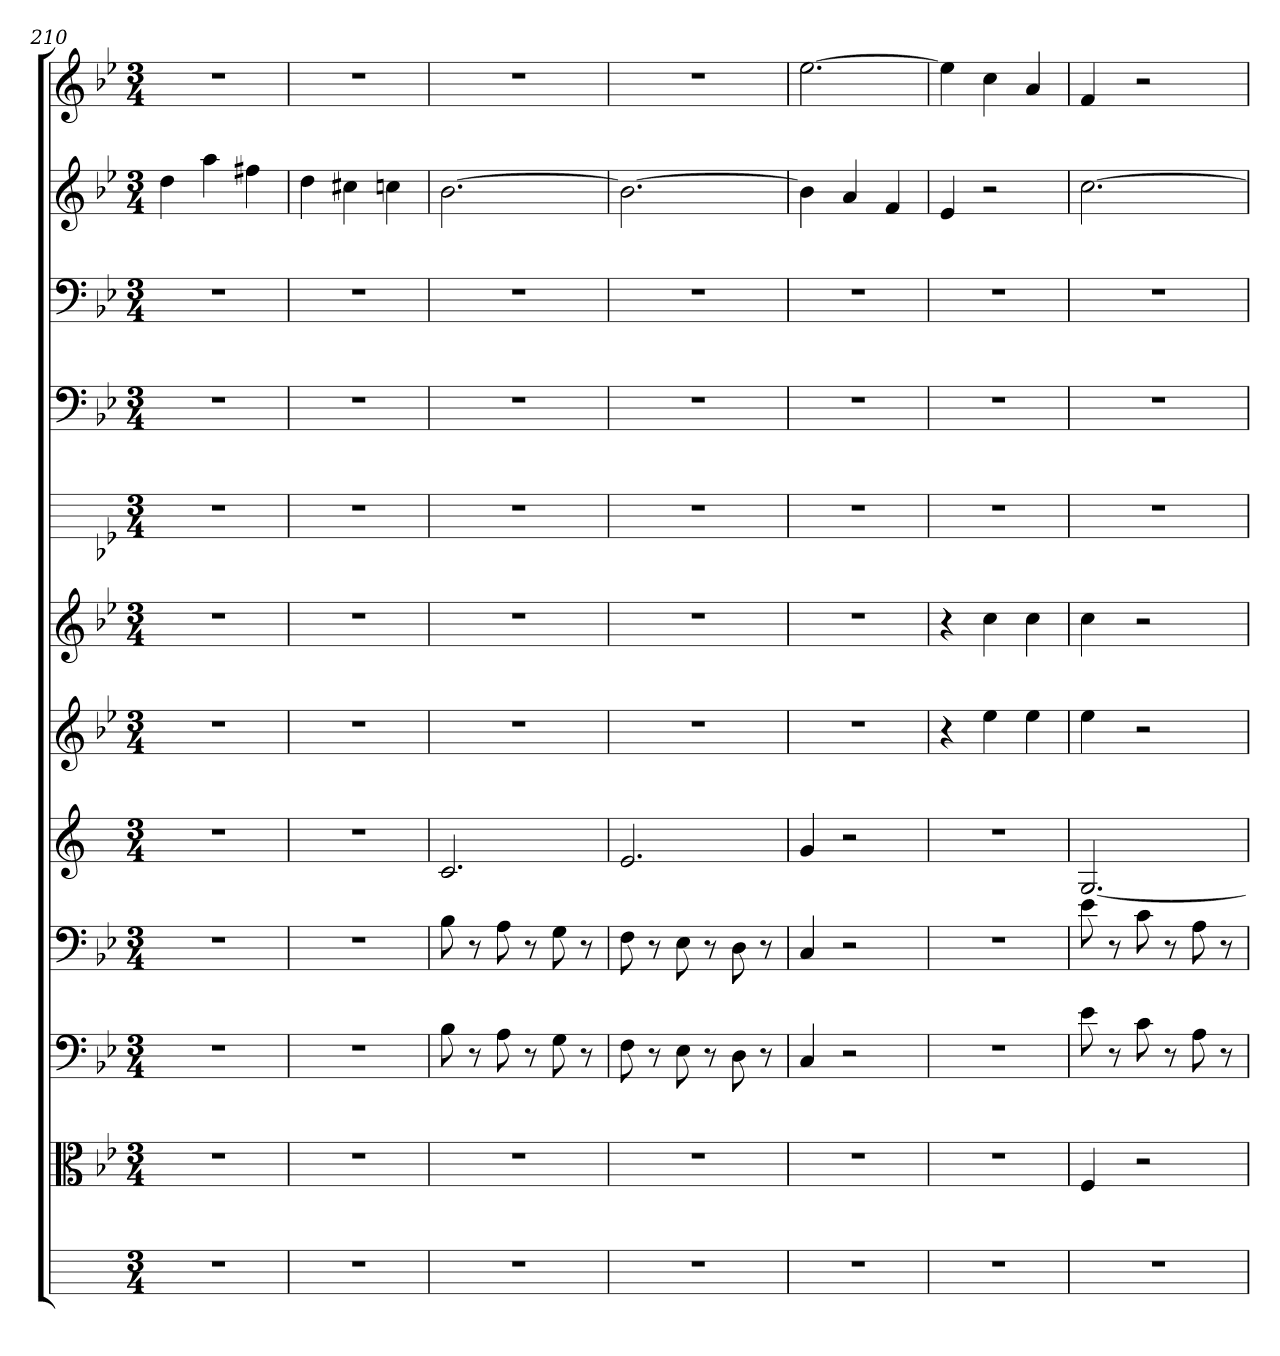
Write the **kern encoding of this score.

**kern	**kern	**kern	**kern	**kern	**kern	**kern	**kern	**kern	**kern	**kern	**kern
*part12	*part11	*part10	*part9	*part8	*part7	*part6	*part5	*part4	*part3	*part2	*part1
*staff12	*staff11	*staff10	*staff9	*staff8	*staff7	*staff6	*staff5	*staff4	*staff3	*staff2	*staff1
*	*clefC3	*clefF4	*clefF4	*	*	*	*	*clefF4	*clefF4	*	*
*k[]	*k[b-e-]	*k[b-e-]	*k[b-e-]	*k[]	*k[b-e-]	*k[b-e-]	*k[b-e-]	*k[b-e-]	*k[b-e-]	*k[b-e-]	*k[b-e-]
*M3/4	*M3/4	*M3/4	*M3/4	*M3/4	*M3/4	*M3/4	*M3/4	*M3/4	*M3/4	*M3/4	*M3/4
=210	=210	=210	=210	=210	=210	=210	=210	=210	=210	=210	=210
2.r	2.r	2.r	2.r	2.r	2.r	2.r	2.r	2.r	2.r	4dd	2.r
.	.	.	.	.	.	.	.	.	.	4aa	.
.	.	.	.	.	.	.	.	.	.	4ff#X	.
=211	=211	=211	=211	=211	=211	=211	=211	=211	=211	=211	=211
2.r	2.r	2.r	2.r	2.r	2.r	2.r	2.r	2.r	2.r	4dd	2.r
.	.	.	.	.	.	.	.	.	.	4cc#X	.
.	.	.	.	.	.	.	.	.	.	4ccn	.
=212	=212	=212	=212	=212	=212	=212	=212	=212	=212	=212	=212
2.r	2.r	8B-	8B-	2.c	2.r	2.r	2.r	2.r	2.r	[2.b-	2.r
.	.	8r	8r	.	.	.	.	.	.	.	.
.	.	8A	8A	.	.	.	.	.	.	.	.
.	.	8r	8r	.	.	.	.	.	.	.	.
.	.	8G	8G	.	.	.	.	.	.	.	.
.	.	8r	8r	.	.	.	.	.	.	.	.
=213	=213	=213	=213	=213	=213	=213	=213	=213	=213	=213	=213
2.r	2.r	8F	8F	2.e	2.r	2.r	2.r	2.r	2.r	2.b-_	2.r
.	.	8r	8r	.	.	.	.	.	.	.	.
.	.	8E-	8E-	.	.	.	.	.	.	.	.
.	.	8r	8r	.	.	.	.	.	.	.	.
.	.	8D	8D	.	.	.	.	.	.	.	.
.	.	8r	8r	.	.	.	.	.	.	.	.
=214	=214	=214	=214	=214	=214	=214	=214	=214	=214	=214	=214
2.r	2.r	4C	4C	4g	2.r	2.r	2.r	2.r	2.r	4b-]	[2.ee-
.	.	2r	2r	2r	.	.	.	.	.	4a	.
.	.	.	.	.	.	.	.	.	.	4f	.
=215	=215	=215	=215	=215	=215	=215	=215	=215	=215	=215	=215
2.r	2.r	2.r	2.r	2.r	4r	4r	2.r	2.r	2.r	4e-	4ee-]
.	.	.	.	.	4ee-	4cc	.	.	.	2r	4cc
.	.	.	.	.	4ee-	4cc	.	.	.	.	4a
=216	=216	=216	=216	=216	=216	=216	=216	=216	=216	=216	=216
2.r	4F	8e-	8e-	[2.G	4ee-	4cc	2.r	2.r	2.r	[2.cc	4f
.	.	8r	8r	.	.	.	.	.	.	.	.
.	2r	8c	8c	.	2r	2r	.	.	.	.	2r
.	.	8r	8r	.	.	.	.	.	.	.	.
.	.	8A	8A	.	.	.	.	.	.	.	.
.	.	8r	8r	.	.	.	.	.	.	.	.
=	=	=	=	=	=	=	=	=	=	=	=
*-	*-	*-	*-	*-	*-	*-	*-	*-	*-	*-	*-
